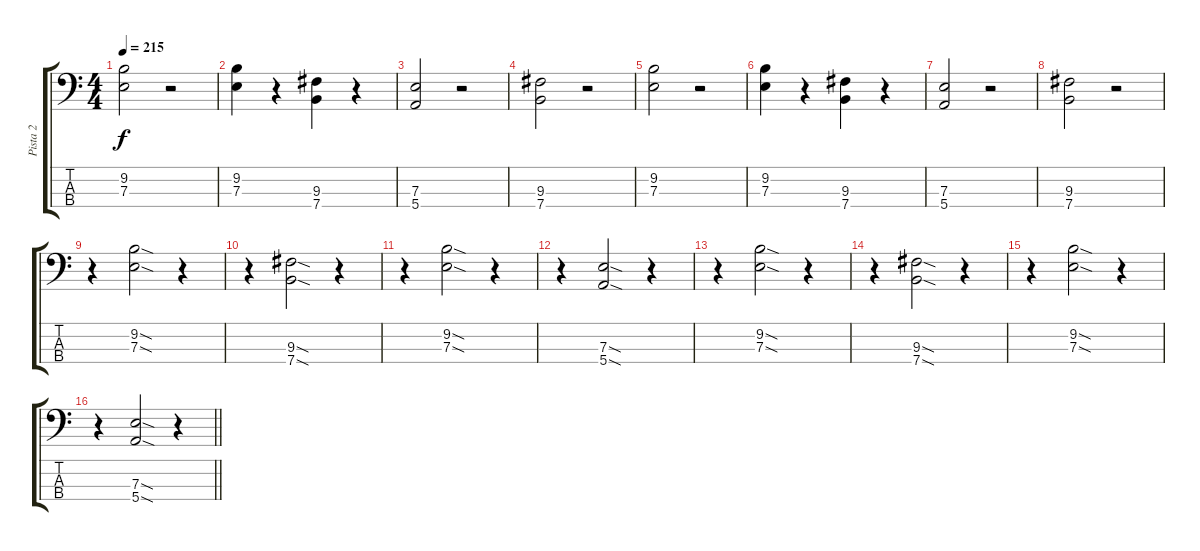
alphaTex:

\track ("Pista 2" "Pista 2") {instrument distortionguitar}
\staff {score tabs}
\tuning (G2 D2 A1 E1) {hide}
\ts (4 4)
\tempo 215
\clef f4
\ks c
(9.2 7.3).2{dy f} r.2 |
(9.2 7.3).4 r.4 (9.3 7.4).4 r.4 |
(7.3 5.4).2 r.2 |
(9.3 7.4).2 r.2 |
(9.2 7.3).2 r.2 |
(9.2 7.3).4 r.4 (9.3 7.4).4 r.4 |
(7.3 5.4).2 r.2 |
(9.3 7.4).2 r.2 |
r.4 (9.2{sod} 7.3{sod}).2 r.4 |
r.4 (9.3{sod} 7.4{sod}).2 r.4 |
r.4 (9.2{sod} 7.3{sod}).2 r.4 |
r.4 (7.3{sod} 5.4{sod}).2 r.4 |
r.4 (9.2{sod} 7.3{sod}).2 r.4 |
r.4 (9.3{sod} 7.4{sod}).2 r.4 |
r.4 (9.2{sod} 7.3{sod}).2 r.4 |
\barLineRight lightlight
r.4 (7.3{sod} 5.4{sod}).2 r.4
